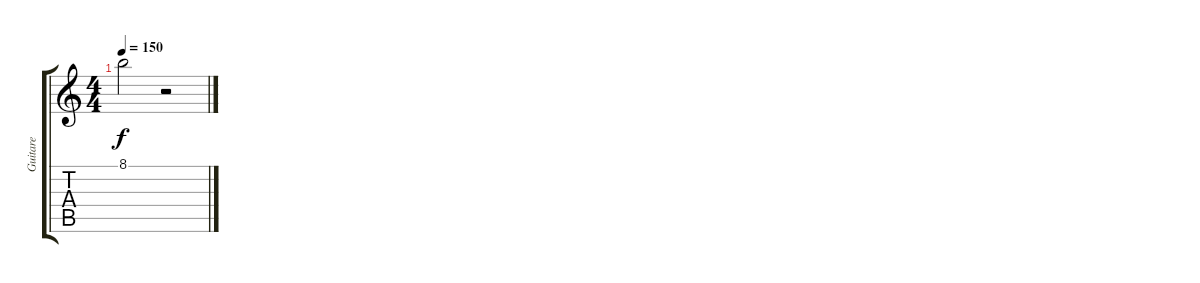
\track ("Guitare" "Guitare") {instrument distortionguitar}
\staff {score tabs}
\tuning (Eb4 Bb3 Gb3 Db3 Ab2 Eb2) {hide}
\ts (4 4)
\tempo 150
\clef g2
\ks c
8.1{t}.2{dy f} r.2
